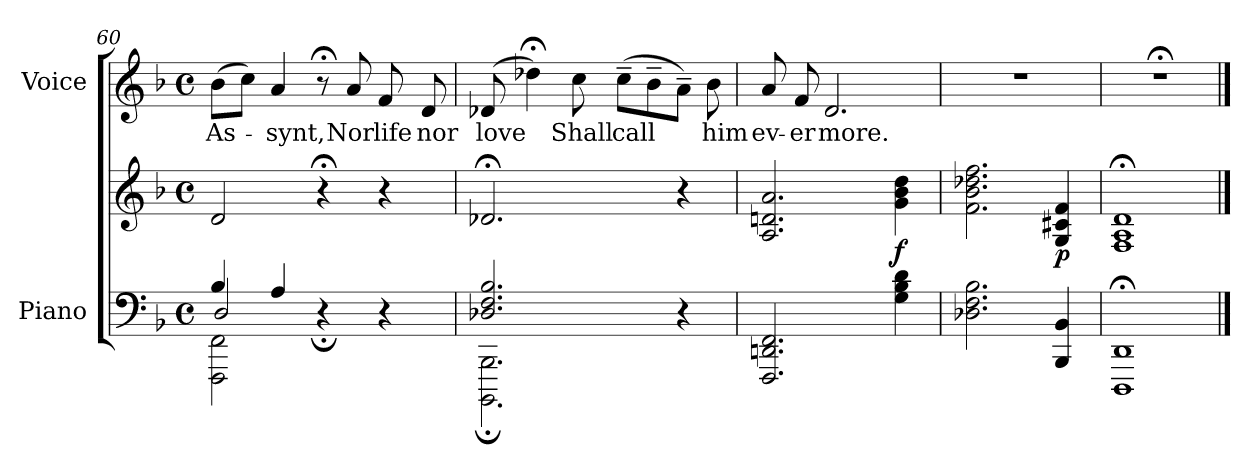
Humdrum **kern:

**kern	**kern	**dynam	**kern	**text
*part2	*part2	*part2	*part1	*part1
*staff3	*staff2	*staff2/3	*staff1	*staff1
*I"Piano	*	*	*I"Voice	*
*I'Pno	*	*	*	*
*clefF4	*clefG2	*	*clefG2	*
*k[b-]	*k[b-]	*	*k[b-]	*
*M4/4	*M4/4	*	*M4/4	*
*met(c)	*met(c)	*	*met(c)	*
=60	=60	=60	=60	=60
*^	*	*	*	*
*	*^	*	*	*	*
!	!	!	!	!	!	!LO:LY:b
4B-/	2D/	2FFF\ 2FF\	2d/	.	(>8b-\L	As-
.	.	.	.	.	8cc\J)	.
!	!	!	!	!	!	!LO:LY:b
4A/	.	.	.	.	4a/	-synt,
2ryy	4r;<	2ryy	4r;<	.	8r;<	.
!	!	!	!	!	!	!LO:LY:b
.	.	.	.	.	8a/	Nor
!	!	!	!	!	!	!LO:LY:b
.	4r	.	4r	.	8f/	life
!	!	!	!	!	!	!LO:LY:b
.	.	.	.	.	8d/	nor
*	*v	*v	*	*	*	*
!!LO:LB:g=z
=61	=61	=61	=61	=61	=61
!	!	!	!	!	!LO:LY:b
2.D-X/ 2.F/ 2.B-/	2.BBBB-\; 2.BBB-\;	2.d-X;</	.	(>8d-X/	love
.	.	.	.	4dd-X;<\)	.
!	!	!	!	!	!LO:LY:b
.	.	.	.	8cc\	Shall
!	!	!	!	!	!LO:LY:b
.	.	.	.	(>8cc~\L	call
.	.	.	.	8b-~\	.
4ryy	4r	4r	.	8a~\J)	.
!	!	!	!	!	!LO:LY:b
.	.	.	.	8b-\	him
*v	*v	*	*	*	*
=62	=62	=62	=62	=62
!	!	!	!	!LO:LY:b
2.FFF/ 2.DDn/ 2.FF/	2.A/ 2.dn/ 2.a/	.	8a/	ev-
!	!	!	!	!LO:LY:b
.	.	.	8f/	-er
!	!	!	!	!LO:LY:b
.	.	.	2.d/	more.
!	!	!LO:DY:b	!	!
4G\ 4B-\ 4d\	4g\ 4b-\ 4dd\	f	.	.
=63	=63	=63	=63	=63
*	*	*	*^	*
2.D-X\ 2.F\ 2.B-\	2.f\ 2.b-\ 2.dd-X\ 2.ff\	.	1r	2.ryy	.
*	*	*	*MM50	*	*
!	!	!LO:DY:b	!	!	!
4BBB-/ 4BB-/	4G/ 4c#X/ 4f/	p	.	4ryy	.
*	*	*	*v	*v	*
=64	=64	=64	=64	=64
1DDD; 1DD;	1F;< 1A;< 1d;<	.	1r;<	.
==	==	==	==	==
*-	*-	*-	*-	*-
